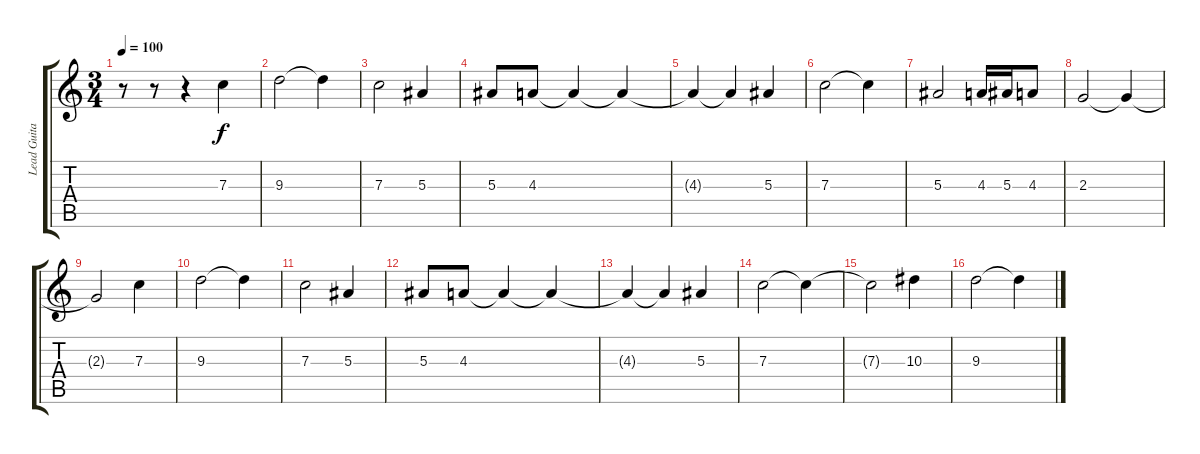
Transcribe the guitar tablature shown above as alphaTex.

\track ("Lead Guitar" "Lead Guita") {instrument distortionguitar}
\staff {score tabs}
\tuning (D4 A3 F3 C3 G2 D2) {hide}
\ts (3 4)
\tempo 100
\clef g2
\ks c
r.8{dy f} r.8 r.4 7.3.4 |
9.3.2 9.3{t}.4 |
7.3.2 5.3.4 |
5.3.8 4.3.8 4.3{t}.4 4.3{t}.4 |
4.3{t}.4 4.3{t}.4 5.3.4 |
7.3.2 7.3{t}.4 |
5.3.2 4.3.16 5.3.16 4.3.8 |
2.3.2 2.3{t}.4 |
2.3{t}.2 7.3.4 |
9.3.2 9.3{t}.4 |
7.3.2 5.3.4 |
5.3.8 4.3.8 4.3{t}.4 4.3{t}.4 |
4.3{t}.4 4.3{t}.4 5.3.4 |
7.3.2 7.3{t}.4 |
7.3{t}.2 10.3.4 |
9.3.2 9.3{t}.4
